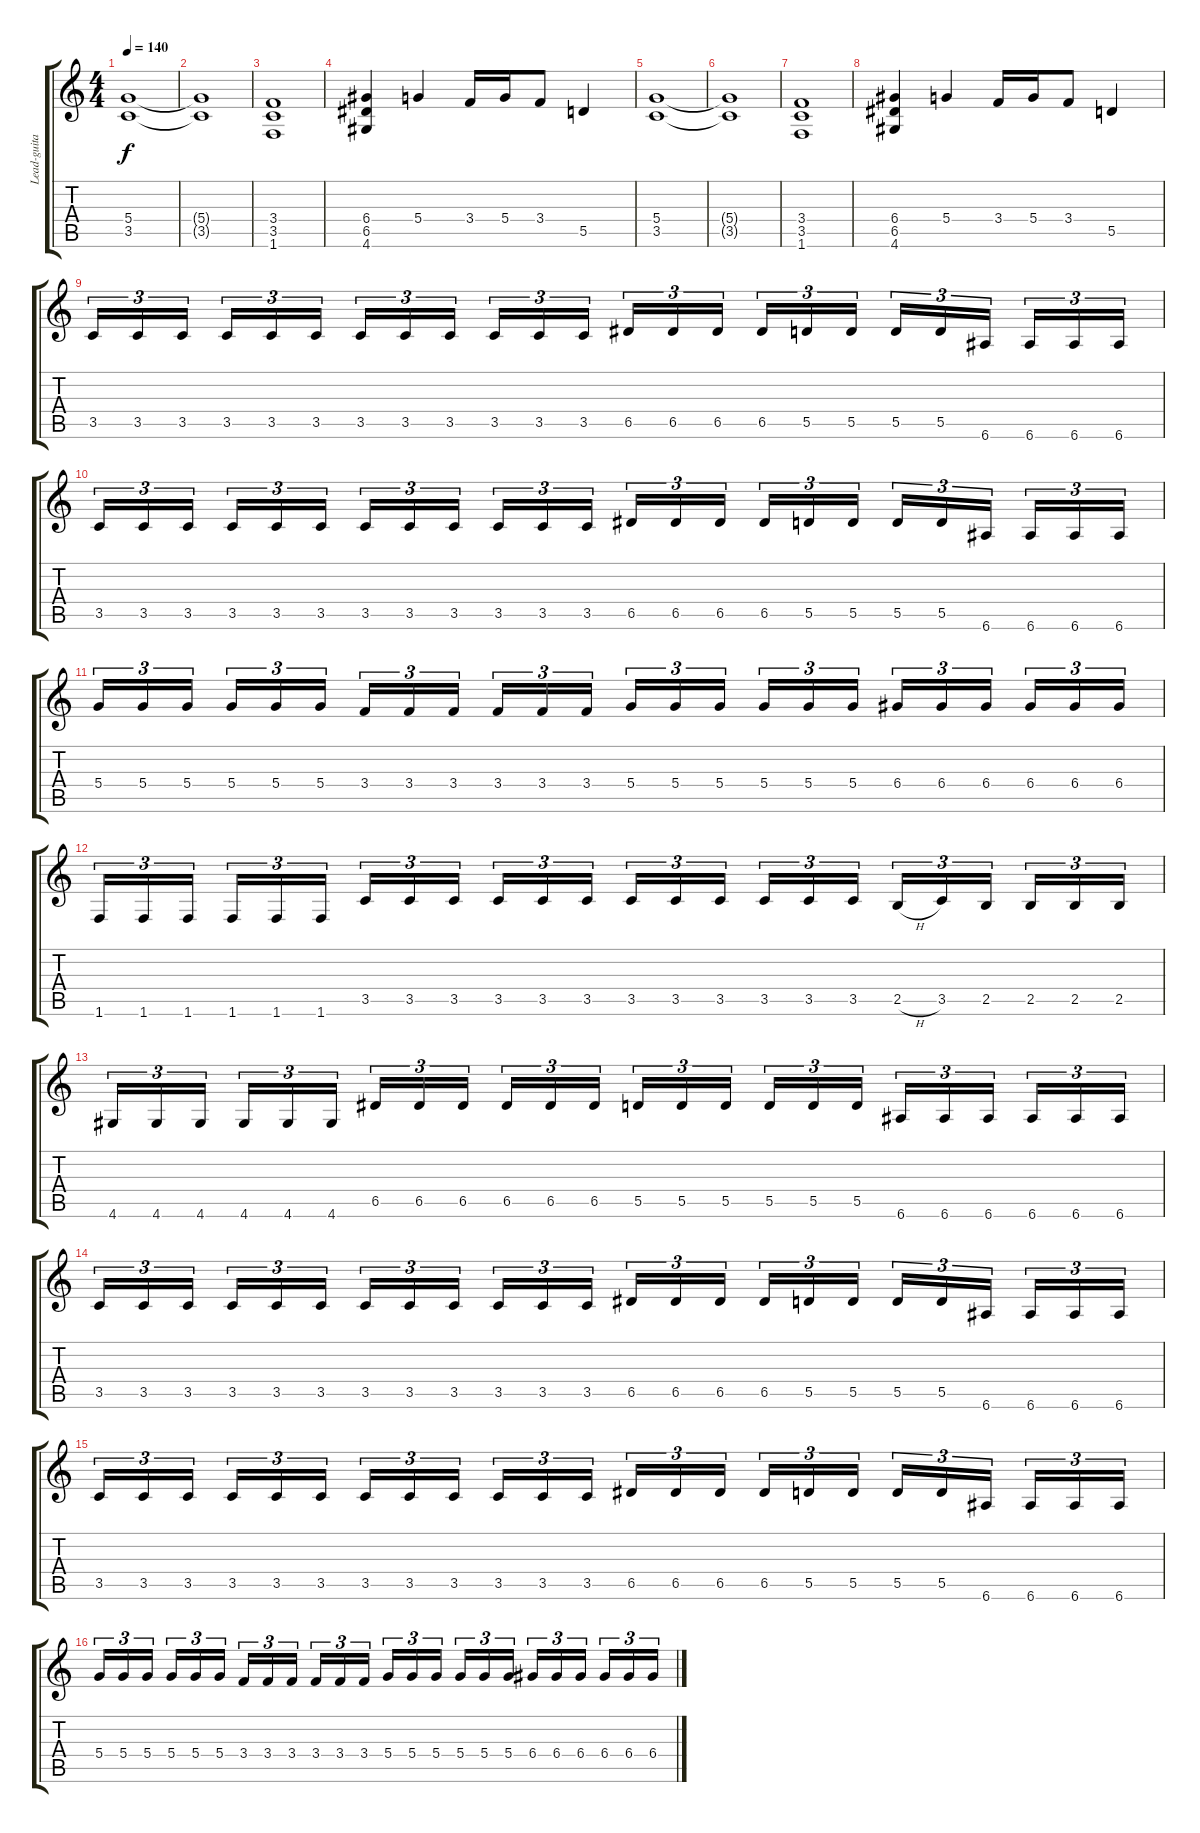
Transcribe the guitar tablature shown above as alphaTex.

\track ("Lead-guitar - Galder" "Lead-guita") {instrument distortionguitar}
\staff {score tabs}
\tuning (E4 B3 G3 D3 A2 E2) {hide}
\ts (4 4)
\tempo 140
\clef g2
\ks c
(5.4 3.5).1{dy f} |
(5.4{t} 3.5{t}).1 |
(3.4 3.5 1.6).1 |
(6.4 6.5 4.6).4 5.4.4 3.4.16 5.4.16 3.4.8 5.5.4 |
(5.4 3.5).1 |
(5.4{t} 3.5{t}).1 |
(3.4 3.5 1.6).1 |
(6.4 6.5 4.6).4 5.4.4 3.4.16 5.4.16 3.4.8 5.5.4 |
3.5.16{tu (3 2)} 3.5.16{tu (3 2)} 3.5.16{tu (3 2) beam splitsecondary} 3.5.16{tu (3 2)} 3.5.16{tu (3 2)} 3.5.16{tu (3 2)} 3.5.16{tu (3 2)} 3.5.16{tu (3 2)} 3.5.16{tu (3 2) beam splitsecondary} 3.5.16{tu (3 2)} 3.5.16{tu (3 2)} 3.5.16{tu (3 2)} 6.5.16{tu (3 2)} 6.5.16{tu (3 2)} 6.5.16{tu (3 2) beam splitsecondary} 6.5.16{tu (3 2)} 5.5.16{tu (3 2)} 5.5.16{tu (3 2)} 5.5.16{tu (3 2)} 5.5.16{tu (3 2)} 6.6.16{tu (3 2) beam splitsecondary} 6.6.16{tu (3 2)} 6.6.16{tu (3 2)} 6.6.16{tu (3 2)} |
3.5.16{tu (3 2)} 3.5.16{tu (3 2)} 3.5.16{tu (3 2) beam splitsecondary} 3.5.16{tu (3 2)} 3.5.16{tu (3 2)} 3.5.16{tu (3 2)} 3.5.16{tu (3 2)} 3.5.16{tu (3 2)} 3.5.16{tu (3 2) beam splitsecondary} 3.5.16{tu (3 2)} 3.5.16{tu (3 2)} 3.5.16{tu (3 2)} 6.5.16{tu (3 2)} 6.5.16{tu (3 2)} 6.5.16{tu (3 2) beam splitsecondary} 6.5.16{tu (3 2)} 5.5.16{tu (3 2)} 5.5.16{tu (3 2)} 5.5.16{tu (3 2)} 5.5.16{tu (3 2)} 6.6.16{tu (3 2) beam splitsecondary} 6.6.16{tu (3 2)} 6.6.16{tu (3 2)} 6.6.16{tu (3 2)} |
5.4.16{tu (3 2)} 5.4.16{tu (3 2)} 5.4.16{tu (3 2) beam splitsecondary} 5.4.16{tu (3 2)} 5.4.16{tu (3 2)} 5.4.16{tu (3 2)} 3.4.16{tu (3 2)} 3.4.16{tu (3 2)} 3.4.16{tu (3 2) beam splitsecondary} 3.4.16{tu (3 2)} 3.4.16{tu (3 2)} 3.4.16{tu (3 2)} 5.4.16{tu (3 2)} 5.4.16{tu (3 2)} 5.4.16{tu (3 2) beam splitsecondary} 5.4.16{tu (3 2)} 5.4.16{tu (3 2)} 5.4.16{tu (3 2)} 6.4.16{tu (3 2)} 6.4.16{tu (3 2)} 6.4.16{tu (3 2) beam splitsecondary} 6.4.16{tu (3 2)} 6.4.16{tu (3 2)} 6.4.16{tu (3 2)} |
1.6.16{tu (3 2)} 1.6.16{tu (3 2)} 1.6.16{tu (3 2) beam splitsecondary} 1.6.16{tu (3 2)} 1.6.16{tu (3 2)} 1.6.16{tu (3 2)} 3.5.16{tu (3 2)} 3.5.16{tu (3 2)} 3.5.16{tu (3 2) beam splitsecondary} 3.5.16{tu (3 2)} 3.5.16{tu (3 2)} 3.5.16{tu (3 2)} 3.5.16{tu (3 2)} 3.5.16{tu (3 2)} 3.5.16{tu (3 2) beam splitsecondary} 3.5.16{tu (3 2)} 3.5.16{tu (3 2)} 3.5.16{tu (3 2)} 2.5{h}.16{tu (3 2)} 3.5.16{tu (3 2)} 2.5.16{tu (3 2) beam splitsecondary} 2.5.16{tu (3 2)} 2.5.16{tu (3 2)} 2.5.16{tu (3 2)} |
4.6.16{tu (3 2)} 4.6.16{tu (3 2)} 4.6.16{tu (3 2) beam splitsecondary} 4.6.16{tu (3 2)} 4.6.16{tu (3 2)} 4.6.16{tu (3 2)} 6.5.16{tu (3 2)} 6.5.16{tu (3 2)} 6.5.16{tu (3 2) beam splitsecondary} 6.5.16{tu (3 2)} 6.5.16{tu (3 2)} 6.5.16{tu (3 2)} 5.5.16{tu (3 2)} 5.5.16{tu (3 2)} 5.5.16{tu (3 2) beam splitsecondary} 5.5.16{tu (3 2)} 5.5.16{tu (3 2)} 5.5.16{tu (3 2)} 6.6.16{tu (3 2)} 6.6.16{tu (3 2)} 6.6.16{tu (3 2) beam splitsecondary} 6.6.16{tu (3 2)} 6.6.16{tu (3 2)} 6.6.16{tu (3 2)} |
3.5.16{tu (3 2)} 3.5.16{tu (3 2)} 3.5.16{tu (3 2) beam splitsecondary} 3.5.16{tu (3 2)} 3.5.16{tu (3 2)} 3.5.16{tu (3 2)} 3.5.16{tu (3 2)} 3.5.16{tu (3 2)} 3.5.16{tu (3 2) beam splitsecondary} 3.5.16{tu (3 2)} 3.5.16{tu (3 2)} 3.5.16{tu (3 2)} 6.5.16{tu (3 2)} 6.5.16{tu (3 2)} 6.5.16{tu (3 2) beam splitsecondary} 6.5.16{tu (3 2)} 5.5.16{tu (3 2)} 5.5.16{tu (3 2)} 5.5.16{tu (3 2)} 5.5.16{tu (3 2)} 6.6.16{tu (3 2) beam splitsecondary} 6.6.16{tu (3 2)} 6.6.16{tu (3 2)} 6.6.16{tu (3 2)} |
3.5.16{tu (3 2)} 3.5.16{tu (3 2)} 3.5.16{tu (3 2) beam splitsecondary} 3.5.16{tu (3 2)} 3.5.16{tu (3 2)} 3.5.16{tu (3 2)} 3.5.16{tu (3 2)} 3.5.16{tu (3 2)} 3.5.16{tu (3 2) beam splitsecondary} 3.5.16{tu (3 2)} 3.5.16{tu (3 2)} 3.5.16{tu (3 2)} 6.5.16{tu (3 2)} 6.5.16{tu (3 2)} 6.5.16{tu (3 2) beam splitsecondary} 6.5.16{tu (3 2)} 5.5.16{tu (3 2)} 5.5.16{tu (3 2)} 5.5.16{tu (3 2)} 5.5.16{tu (3 2)} 6.6.16{tu (3 2) beam splitsecondary} 6.6.16{tu (3 2)} 6.6.16{tu (3 2)} 6.6.16{tu (3 2)} |
5.4.16{tu (3 2)} 5.4.16{tu (3 2)} 5.4.16{tu (3 2) beam splitsecondary} 5.4.16{tu (3 2)} 5.4.16{tu (3 2)} 5.4.16{tu (3 2)} 3.4.16{tu (3 2)} 3.4.16{tu (3 2)} 3.4.16{tu (3 2) beam splitsecondary} 3.4.16{tu (3 2)} 3.4.16{tu (3 2)} 3.4.16{tu (3 2)} 5.4.16{tu (3 2)} 5.4.16{tu (3 2)} 5.4.16{tu (3 2) beam splitsecondary} 5.4.16{tu (3 2)} 5.4.16{tu (3 2)} 5.4.16{tu (3 2)} 6.4.16{tu (3 2)} 6.4.16{tu (3 2)} 6.4.16{tu (3 2) beam splitsecondary} 6.4.16{tu (3 2)} 6.4.16{tu (3 2)} 6.4.16{tu (3 2)}
